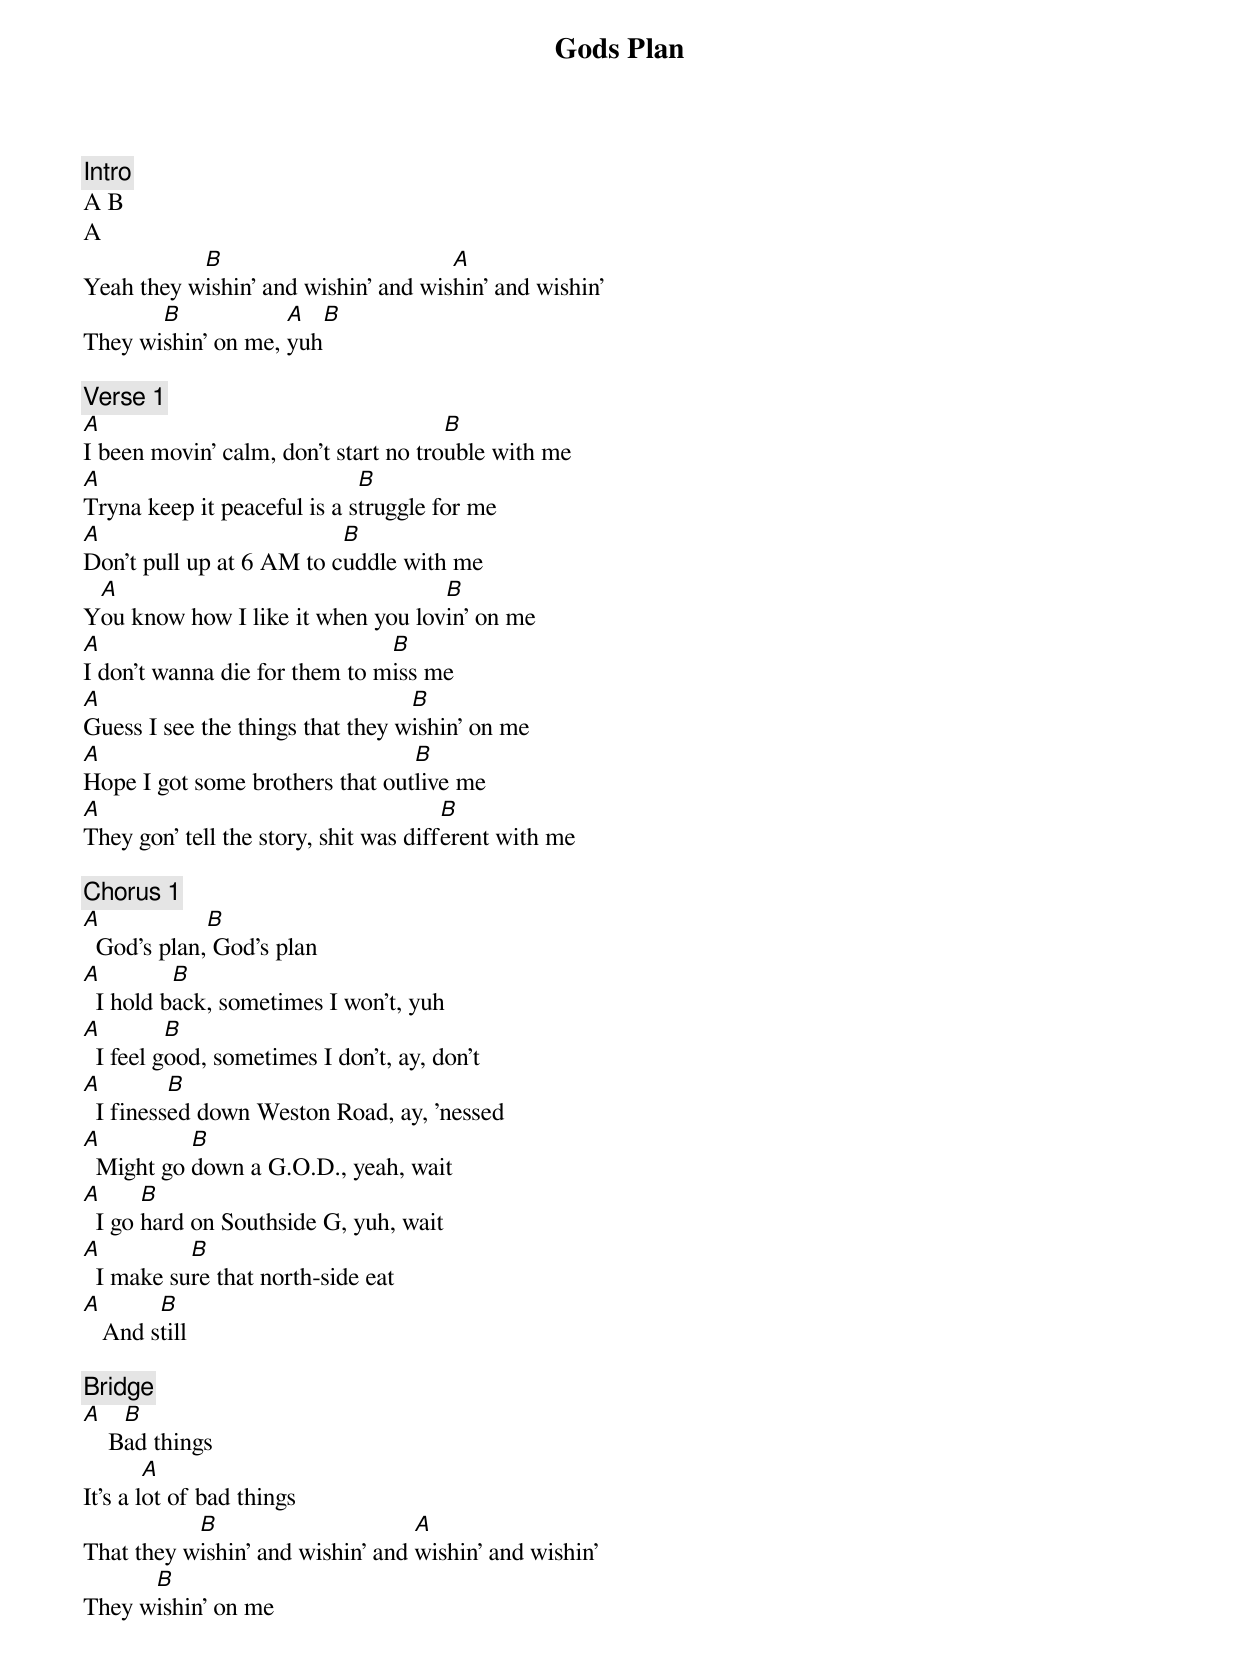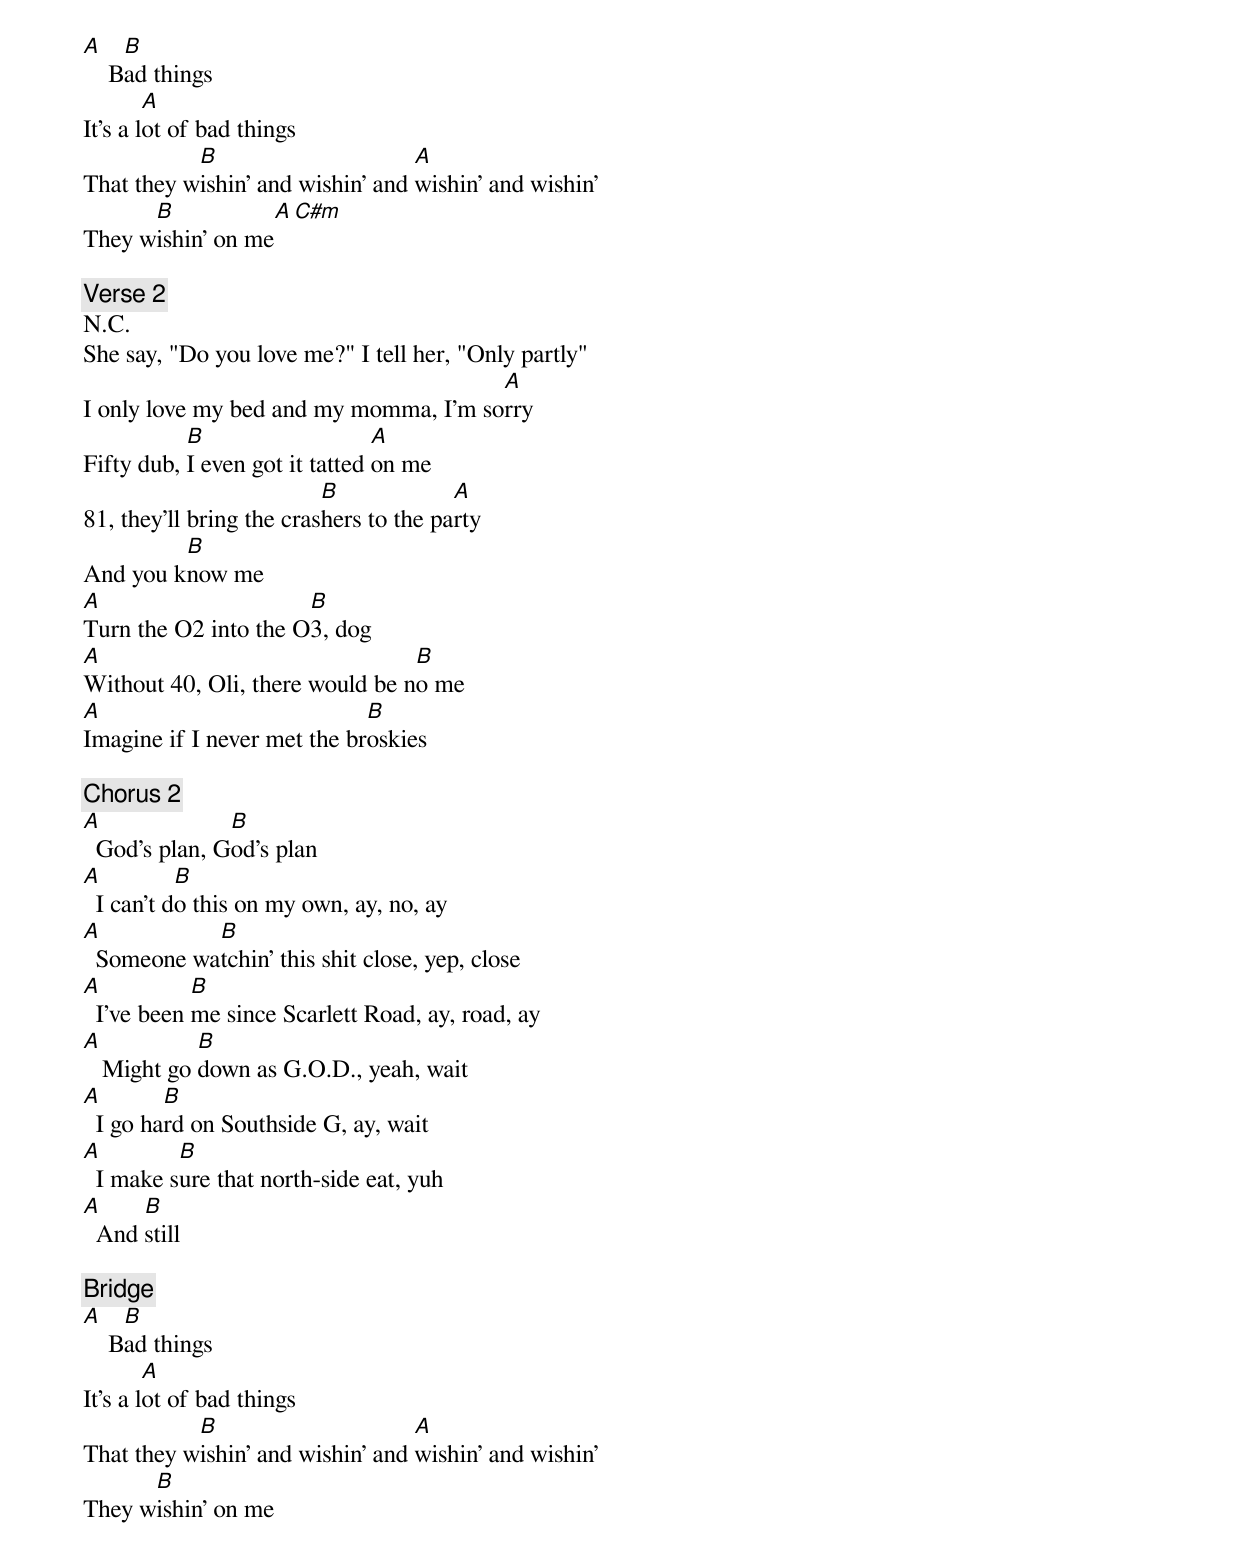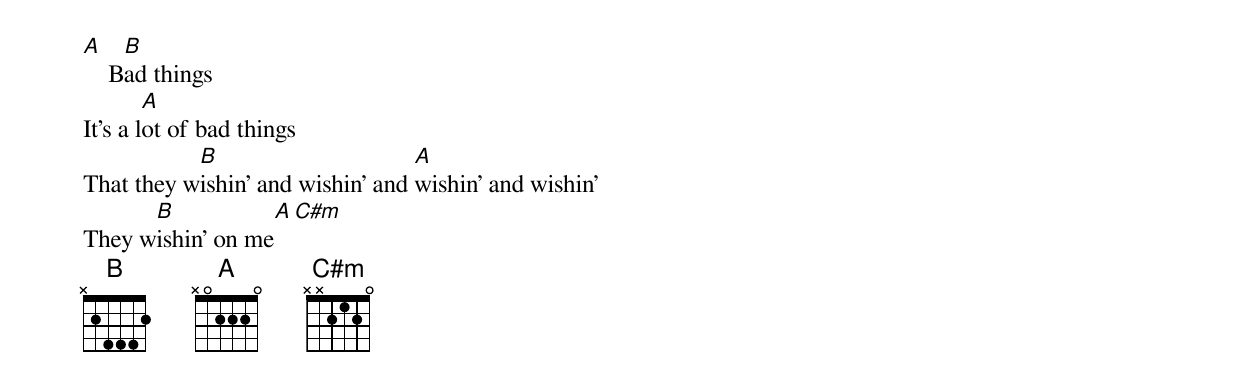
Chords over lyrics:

Gods Plan

[Intro]
A B
A
           B                         A
Yeah they wishin' and wishin' and wishin' and wishin'
       B            A     B
They wishin' on me, yuh

[Verse 1]
A                                     B
I been movin' calm, don't start no trouble with me
A                            B
Tryna keep it peaceful is a struggle for me
A                         B
Don’t pull up at 6 AM to cuddle with me
 A                                 B
You know how I like it when you lovin' on me
A                              B
I don’t wanna die for them to miss me
A                                 B
Guess I see the things that they wishin' on me
A                                B
Hope I got some brothers that outlive me
A                                      B
They gon' tell the story, shit was different with me

[Chorus 1]
A            B
  God's plan, God's plan
A         B
  I hold back, sometimes I won't, yuh
A         B
  I feel good, sometimes I don't, ay, don't
A         B
  I finessed down Weston Road, ay, 'nessed
A          B
  Might go down a G.O.D., yeah, wait
A      B
  I go hard on Southside G, yuh, wait
A          B
  I make sure that north-side eat
A       B
   And still

[Bridge]
A    B
    Bad things
        A
It's a lot of bad things
           B                      A
That they wishin' and wishin' and wishin' and wishin'
      B
They wishin' on me
A    B
    Bad things
        A
It's a lot of bad things
           B                      A
That they wishin' and wishin' and wishin' and wishin'
      B            A  C#m
They wishin' on me

[Verse 2]
N.C.
She say, "Do you love me?" I tell her, "Only partly"
                                       A
I only love my bed and my momma, I'm sorry
           B                    A
Fifty dub, I even got it tatted on me
                          B             A
81, they'll bring the crashers to the party
         B
And you know me
A                     B
Turn the O2 into the O3, dog
A                                B
Without 40, Oli, there would be no me
A                            B
Imagine if I never met the broskies

[Chorus 2]
A              B
  God's plan, God's plan
A          B
  I can't do this on my own, ay, no, ay
A           B
  Someone watchin' this shit close, yep, close
A           B
  I've been me since Scarlett Road, ay, road, ay
A           B
   Might go down as G.O.D., yeah, wait
A        B
  I go hard on Southside G, ay, wait
A         B
  I make sure that north-side eat, yuh
A     B
  And still

[Bridge]
A    B
    Bad things
        A
It's a lot of bad things
           B                      A
That they wishin' and wishin' and wishin' and wishin'
      B
They wishin' on me
A    B
    Bad things
        A
It's a lot of bad things
           B                      A
That they wishin' and wishin' and wishin' and wishin'
      B            A  C#m
They wishin' on me
